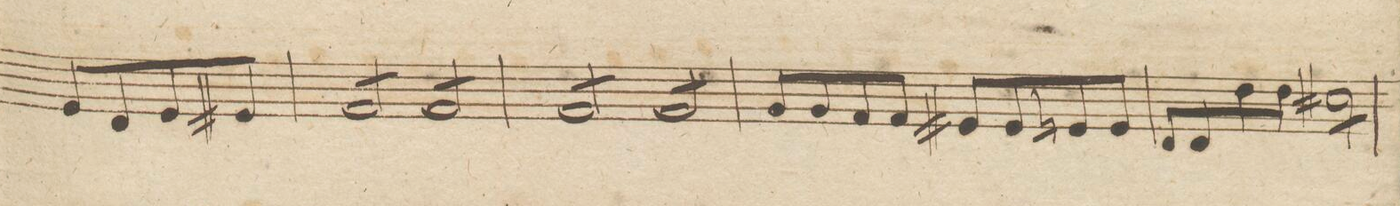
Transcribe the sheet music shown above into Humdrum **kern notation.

**kern	**dynam
*I"Viole.	*
*clefC3	*
*k[]	*
*met(c|)	*
*M2/2	*
8F/L	.
8E/	.
8F/	.
8F#X/J	.
=231	=231
*tremolo	*
8G/L	.
8G/	.
8G/	.
8G/J	.
8G/L	.
8G/	.
8G/	.
8G/J	.
=232	=232
8G/L	.
8G/	.
8G/	.
8G/J	.
8G/L	.
8G/	.
8G/	.
8G/J	.
=233	=233
*Xtremolo	*
8A/L	.
8A/	.
8G/	.
8G/J	.
8F#X/L	.
8F#/	.
8Fn/	.
8F/J	.
=234	=234
8EL/	.
8E/	.
8e\	.
8eJ\	.
*tremolo	*
8d#X\L	.
8d#\	.
8d#\	.
8d#\J	.
=235	=235
*-	*-
